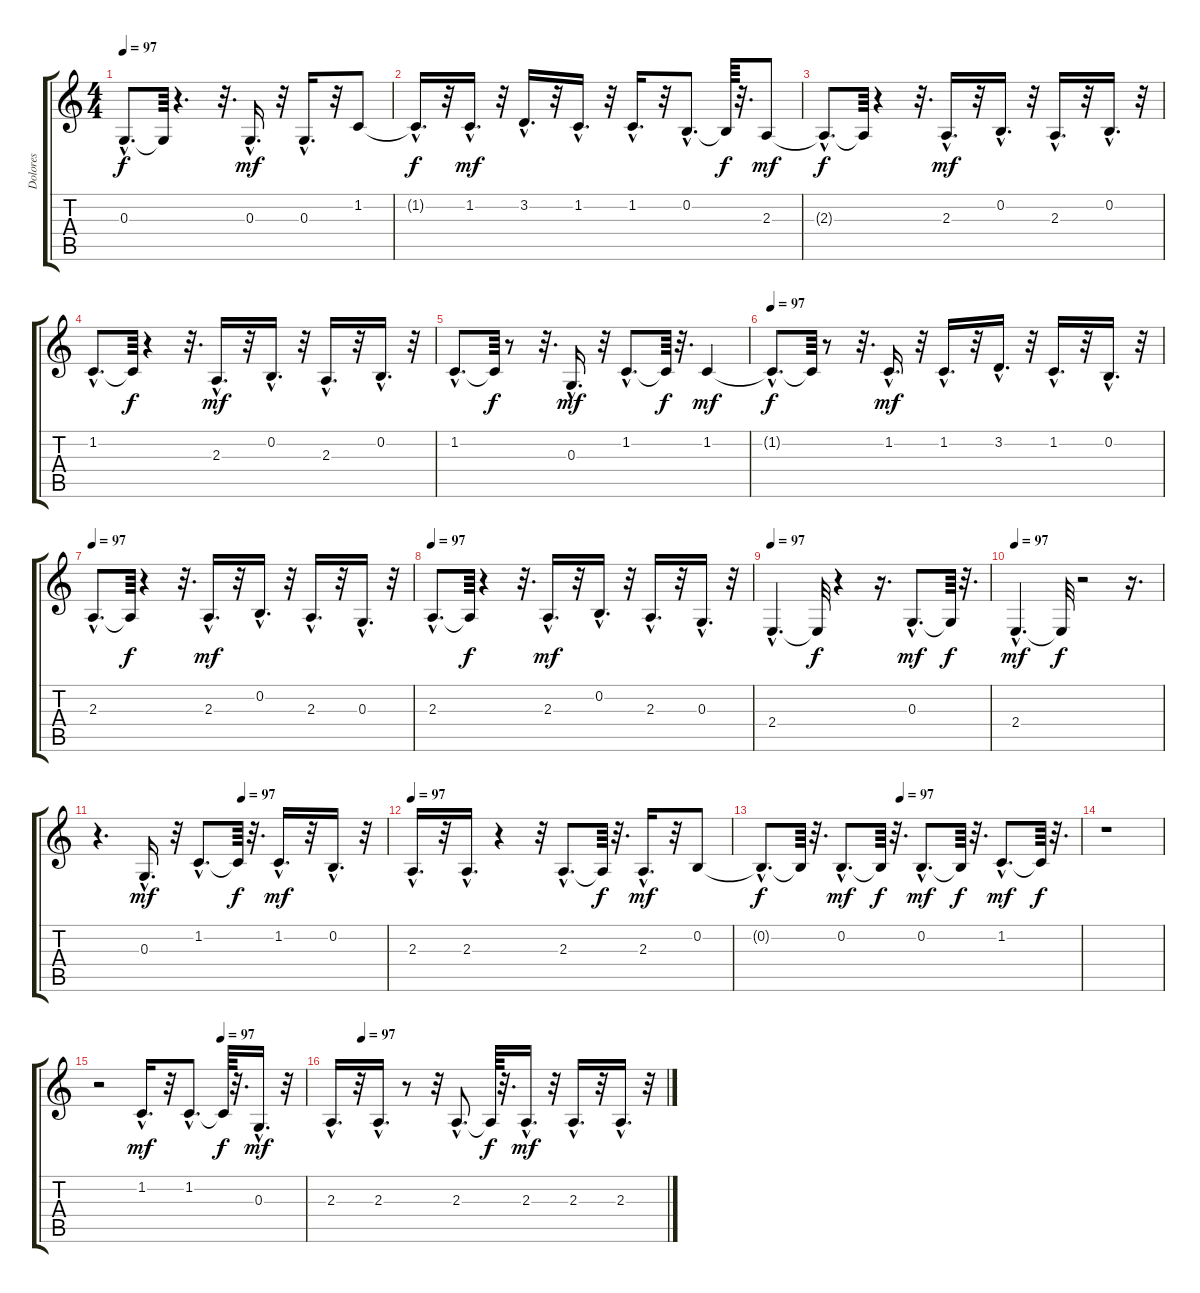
\track ("Dolores" "Dolores") {instrument panflute}
\staff {score tabs}
\tuning (E4 B3 G3 D3 A2 E2) {hide}
\ts (4 4)
\tempo 97
\clef g2
\ks c
0.3{hac t}.8{d dy f} 0.3{t}.64 r.4{d} r.32{d} 0.3{hac}.16{d dy mf} r.32 0.3{hac}.16{d} r.32 1.2.8 |
1.2{hac t}.16{d dy f} r.32 1.2{hac}.16{d dy mf} r.32 3.2{hac}.16{d} r.32 1.2{hac}.16{d} r.32 1.2{hac}.16{d} r.32 0.2{hac}.8{d} 0.2{t}.64{dy f} r.32{d} 2.3.8{dy mf} |
2.3{hac t}.8{d dy f} 2.3{t}.64 r.4 r.32{d} 2.3{hac}.16{d dy mf} r.32 0.2{hac}.16{d} r.32 2.3{hac}.16{d} r.32 0.2{hac}.16{d} r.32 |
1.2{hac}.8{d} 1.2{t}.64{dy f} r.4 r.32{d} 2.3{hac}.16{d dy mf} r.32 0.2{hac}.16{d} r.32 2.3{hac}.16{d} r.32 0.2{hac}.16{d} r.32 |
1.2{hac}.8{d} 1.2{t}.64{dy f} r.8 r.32{d} 0.3{hac}.16{d dy mf} r.32 1.2{hac}.8{d} 1.2{t}.64{dy f} r.32{d} 1.2.4{dy mf} |
\tempo 97
1.2{hac t}.8{d dy f} 1.2{t}.64 r.8 r.32{d} 1.2{hac}.16{d dy mf} r.32 1.2{hac}.16{d} r.32 3.2{hac}.16{d} r.32 1.2{hac}.16{d} r.32 0.2{hac}.16{d} r.32 |
\tempo 97
2.3{hac}.8{d} 2.3{t}.64{dy f} r.4 r.32{d} 2.3{hac}.16{d dy mf} r.32 0.2{hac}.16{d} r.32 2.3{hac}.16{d} r.32 0.3{hac}.16{d} r.32 |
\tempo 97
2.3{hac}.8{d} 2.3{t}.64{dy f} r.4 r.32{d} 2.3{hac}.16{d dy mf} r.32 0.2{hac}.16{d} r.32 2.3{hac}.16{d} r.32 0.3{hac}.16{d} r.32 |
\tempo 97
2.4{hac}.4{d} 2.4{t}.32{dy f} r.4 r.16{d} 0.3{hac}.8{d dy mf} 0.3{t}.64{dy f} r.32{d} |
\tempo 97
2.4{hac}.4{d dy mf} 2.4{t}.32{dy f} r.2 r.16{d} |
\tempo (97 0.5)
r.4{d} 0.3{hac}.16{d dy mf} r.32 1.2{hac}.8{d} 1.2{t}.64{dy f} r.32{d} 1.2{hac}.16{d dy mf} r.32 0.2{hac}.16{d} r.32 |
\tempo 97
2.3{hac}.16{d} r.32 2.3{hac}.16{d} r.4 r.32 2.3{hac}.8{d} 2.3{t}.64{dy f} r.32{d} 2.3{hac}.16{d dy mf} r.32 0.2.8 |
\tempo (97 0.4375)
0.2{hac t}.8{d dy f} 0.2{t}.64 r.32{d} 0.2{hac}.8{d dy mf} 0.2{t}.64{dy f} r.32{d} 0.2{hac}.8{d dy mf} 0.2{t}.64{dy f} r.32{d} 1.2{hac}.8{d dy mf} 1.2{t}.64{dy f} r.32{d} |
r.1 |
\tempo (97 0.59375)
r.2 1.2{hac}.16{d dy mf} r.32 1.2{hac}.8{d} 1.2{t}.64{dy f} r.32{d} 0.3{hac}.16{d dy mf} r.32 |
\tempo (97 0.09375)
2.3{hac}.16{d} r.32 2.3{hac}.16{d} r.8 r.32 2.3{hac}.8{d} 2.3{t}.64{dy f} r.32{d} 2.3{hac}.16{d dy mf} r.32 2.3{hac}.16{d} r.32 2.3{hac}.16{d} r.32
